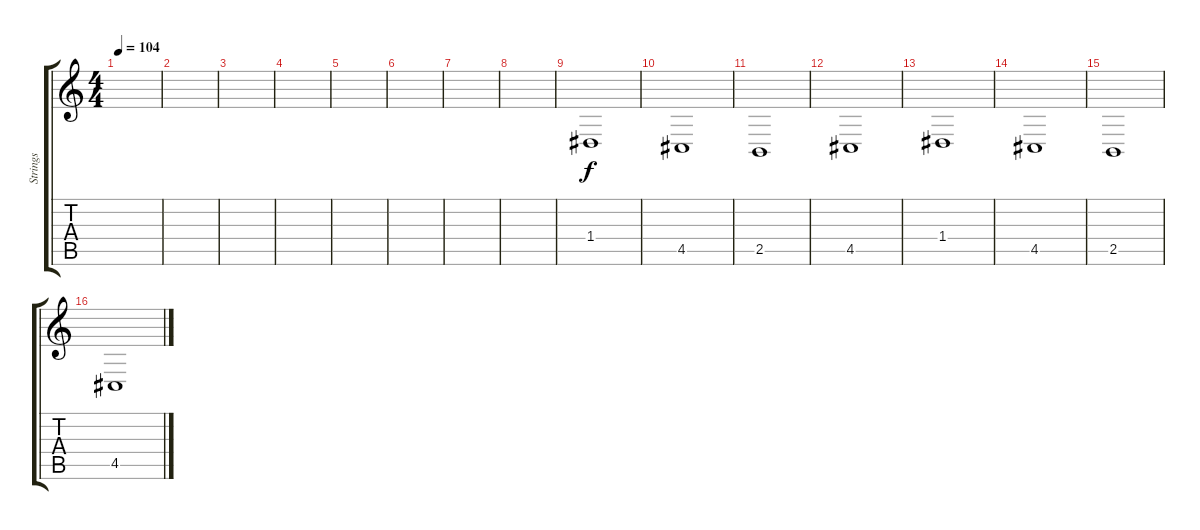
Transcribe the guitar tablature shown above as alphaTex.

\track ("Strings" "Strings") {instrument stringensemble2}
\staff {score tabs}
\tuning (E4 B3 G3 D3 A2 E2) {hide}
\ts (4 4)
\tempo 104
\clef g2
\ks c
|
|
|
|
|
|
|
|
1.4.1 |
4.5.1 |
2.5.1 |
4.5.1 |
1.4.1 |
4.5.1 |
2.5.1 |
4.5.1
